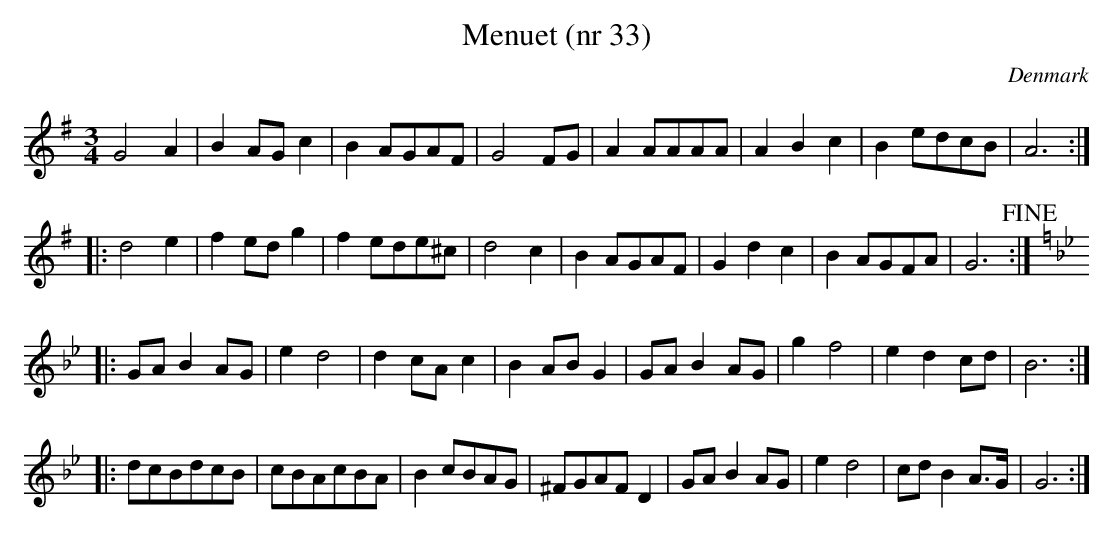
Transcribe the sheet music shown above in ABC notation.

X:1
T:Menuet (nr 33)
M:3/4
O:Denmark
K:G major
G4 A2   | B2 AGc2  | B2 AGAF  | G4 FG |\
A2 AAAA | A2 B2 c2 | B2 edcB   | A6 ::
d4   e2 | f2 ed g2 | f2 ede^c | d4 c2| \
B2 AGAF | G2 d2 c2 | B2 AGFA  | G6 !fine! ::
K:Gm
GA B2 AG | e2 d4 | d2 cA c2 | B2 AB G2 |\
GA B2 AG | g2 f4 | e2 d2    cd | B6 ::
dcBdcB   | cBAcBA | B2 cBAG   | ^FGAF D2 |\
GA B2 AG | e2 d4  | cd B2 A>G | G6 :|
